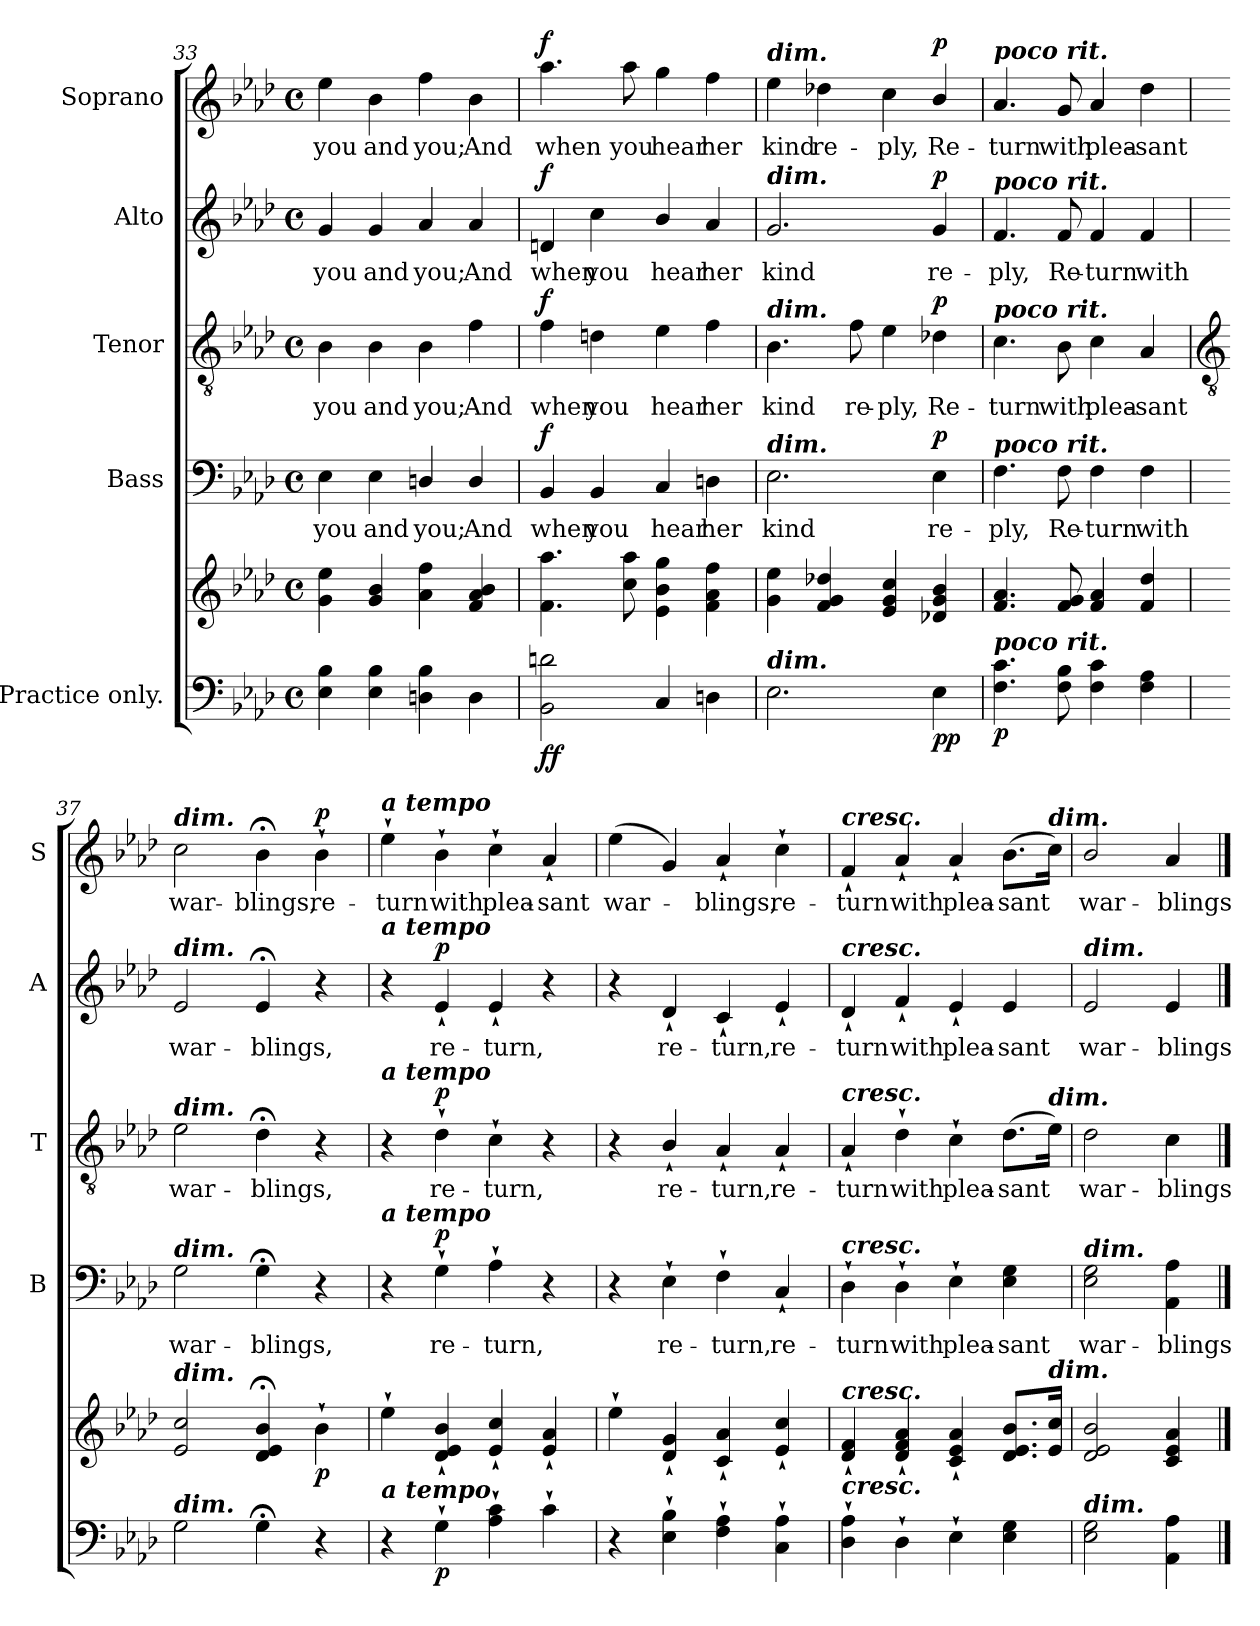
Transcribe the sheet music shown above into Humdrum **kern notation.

**kern	**kern	**dynam	**kern	**text	**dynam	**kern	**text	**dynam	**kern	**text	**dynam	**kern	**text	**dynam
*part5	*part5	*part5	*part4	*part4	*part4	*part3	*part3	*part3	*part2	*part2	*part2	*part1	*part1	*part1
*staff6	*staff5	*staff5/6	*staff4	*staff4	*staff4	*staff3	*staff3	*staff3	*staff2	*staff2	*staff2	*staff1	*staff1	*staff1
*I"Practice only.	*	*	*I"Bass	*	*	*I"Tenor	*	*	*I"Alto	*	*	*I"Soprano	*	*
*	*	*	*I'B	*	*	*I'T	*	*	*I'A	*	*	*I'S	*	*
*clefF4	*clefG2	*	*clefF4	*	*	*clefGv2	*	*	*clefG2	*	*	*clefG2	*	*
*k[b-e-a-d-]	*k[b-e-a-d-]	*	*k[b-e-a-d-]	*	*	*k[b-e-a-d-]	*	*	*k[b-e-a-d-]	*	*	*k[b-e-a-d-]	*	*
*A-:	*A-:	*	*A-:	*	*	*A-:	*	*	*A-:	*	*	*A-:	*	*
*M4/4	*M4/4	*	*M4/4	*	*	*M4/4	*	*	*M4/4	*	*	*M4/4	*	*
*met(c)	*met(c)	*	*met(c)	*	*	*met(c)	*	*	*met(c)	*	*	*met(c)	*	*
=33	=33	=33	=33	=33	=33	=33	=33	=33	=33	=33	=33	=33	=33	=33
!	!	!	!	!LO:LY:b	!	!	!LO:LY:b	!	!	!LO:LY:b	!	!	!LO:LY:b	!
4E- 4B-	4g 4ee-	.	4E-	you	.	4B-	you	.	4g	you	.	4ee-	you	.
!	!	!	!	!LO:LY:b	!	!	!LO:LY:b	!	!	!LO:LY:b	!	!	!LO:LY:b	!
4E- 4B-	4g 4b-	.	4E-	and	.	4B-	and	.	4g	and	.	4b-	and	.
!	!	!	!	!LO:LY:b	!	!	!LO:LY:b	!	!	!LO:LY:b	!	!	!LO:LY:b	!
4Dn\ 4B-\	4a- 4ff	.	4Dn/	you;	.	4B-	you;	.	4a-	you;	.	4ff	you;	.
!	!	!	!	!LO:LY:b	!	!	!LO:LY:b	!	!	!LO:LY:b	!	!	!LO:LY:b	!
4D\	4f 4a- 4b-	.	4D/	And	.	4f	And	.	4a-	And	.	4b-	And	.
=34	=34	=34	=34	=34	=34	=34	=34	=34	=34	=34	=34	=34	=34	=34
!	!	!LO:DY:b=2	!	!LO:LY:b	!	!	!LO:LY:b	!	!	!LO:LY:b	!	!	!LO:LY:b	!
!	!	!LO:DY:n=1:b	!	!	!LO:DY:b	!	!	!LO:DY:b	!	!	!LO:DY:b	!	!	!LO:DY:b
2BB- 2dn	4.f 4.aa-	f f	4BB-	when	f	4f	when	f	4dn	when	f	4.aa-	when	f
!	!	!	!	!LO:LY:b	!	!	!LO:LY:b	!	!	!LO:LY:b	!	!	!	!
.	.	.	4BB-	you	.	4dn	you	.	4cc	you	.	.	.	.
!	!	!	!	!	!	!	!	!	!	!	!	!	!LO:LY:b	!
.	8cc 8aa-	.	.	.	.	.	.	.	.	.	.	8aa-	you	.
!	!	!	!	!LO:LY:b	!	!	!LO:LY:b	!	!	!LO:LY:b	!	!	!LO:LY:b	!
4C	4e- 4b- 4gg	.	4C	hear	.	4e-	hear	.	4b-/	hear	.	4gg	hear	.
!	!	!	!	!LO:LY:b	!	!	!LO:LY:b	!	!	!LO:LY:b	!	!	!LO:LY:b	!
4Dn	4f 4a- 4ff	.	4Dn	her	.	4f	her	.	4a-	her	.	4ff	her	.
=35	=35	=35	=35	=35	=35	=35	=35	=35	=35	=35	=35	=35	=35	=35
!	!	!	!	!	!	!	!	!	!	!	!	!LO:TX:a:Bi:t=dim.	!	!
!	!	!	!	!	!	!	!	!	!LO:TX:a:Bi:t=dim.	!	!	!	!	!
!	!	!	!	!	!	!LO:TX:a:Bi:t=dim.	!	!	!	!	!	!	!	!
!	!	!	!LO:TX:a:Bi:t=dim.	!	!	!	!	!	!	!	!	!	!	!
!LO:TX:a:Bi:t=dim.	!	!	!	!	!	!	!	!	!	!	!	!	!	!
!	!	!	!	!LO:LY:b	!	!	!LO:LY:b	!	!	!LO:LY:b	!	!	!LO:LY:b	!
2.E-	4g 4ee-	.	2.E-	kind	.	4.B-	kind	.	2.g	kind	.	4ee-	kind	.
!	!	!	!	!	!	!	!	!	!	!	!	!	!LO:LY:b	!
.	4f 4g 4dd-X	.	.	.	.	.	.	.	.	.	.	4dd-X	re-	.
!	!	!	!	!	!	!	!LO:LY:b	!	!	!	!	!	!	!
.	.	.	.	.	.	8f	re-	.	.	.	.	.	.	.
!	!	!	!	!	!	!	!LO:LY:b	!	!	!	!	!	!LO:LY:b	!
.	4e-/ 4g/ 4cc/	.	.	.	.	4e-	-ply,	.	.	.	.	4cc	-ply,	.
!	!	!LO:DY:b=2	!	!LO:LY:b	!	!	!LO:LY:b	!	!	!LO:LY:b	!	!	!LO:LY:b	!
!	!	!LO:DY:n=1:b	!	!	!LO:DY:b	!	!	!LO:DY:b	!	!	!LO:DY:b	!	!	!LO:DY:b
4E-	4d-X/ 4g/ 4b-/	p p	4E-	re-	p	4d-X	Re-	p	4g	re-	p	4b-/	Re-	p
=36	=36	=36	=36	=36	=36	=36	=36	=36	=36	=36	=36	=36	=36	=36
!	!	!	!	!	!	!	!	!	!	!	!	!LO:TX:a:Bi:t=poco rit.	!	!
!	!	!	!	!	!	!	!	!	!LO:TX:a:Bi:t=poco rit.	!	!	!	!	!
!	!	!	!	!	!	!LO:TX:a:Bi:t=poco rit.	!	!	!	!	!	!	!	!
!	!	!	!LO:TX:a:Bi:t=poco rit.	!	!	!	!	!	!	!	!	!	!	!
!LO:TX:a:Bi:t=poco rit.	!	!	!	!	!	!	!	!	!	!	!	!	!	!
!	!	!LO:DY:b=2	!	!LO:LY:b	!	!	!LO:LY:b	!	!	!LO:LY:b	!	!	!LO:LY:b	!
4.F 4.c	4.f 4.a-	p	4.F	-ply,	.	4.c	-turn	.	4.f	-ply,	.	4.a-	-turn	.
!	!	!	!	!LO:LY:b	!	!	!LO:LY:b	!	!	!LO:LY:b	!	!	!LO:LY:b	!
8F 8B-	8f 8g	.	8F	Re-	.	8B-	with	.	8f	Re-	.	8g	with	.
!	!	!	!	!LO:LY:b	!	!	!LO:LY:b	!	!	!LO:LY:b	!	!	!LO:LY:b	!
4F 4c	4f 4a-	.	4F	-turn	.	4c	plea-	.	4f	-turn	.	4a-	plea-	.
!	!	!	!	!LO:LY:b	!	!	!LO:LY:b	!	!	!LO:LY:b	!	!	!LO:LY:b	!
4F 4A-	4f 4dd-	.	4F	with	.	4A-	-sant	.	4f	with	.	4dd-	-sant	.
!!LO:LB:g=z
=37	=37	=37	=37	=37	=37	=37	=37	=37	=37	=37	=37	=37	=37	=37
*	*	*	*	*	*	*clefGv2	*	*	*	*	*	*	*	*
!	!	!	!	!	!	!	!	!	!	!	!	!LO:TX:a:Bi:t=dim.	!	!
!	!	!	!	!	!	!	!	!	!LO:TX:a:Bi:t=dim.	!	!	!	!	!
!	!	!	!	!	!	!LO:TX:a:Bi:t=dim.	!	!	!	!	!	!	!	!
!	!	!	!LO:TX:a:Bi:t=dim.	!	!	!	!	!	!	!	!	!	!	!
!	!LO:TX:a:Bi:t=dim.	!	!	!	!	!	!	!	!	!	!	!	!	!
!LO:TX:a:Bi:t=dim.	!	!	!	!	!	!	!	!	!	!	!	!	!	!
!	!	!	!	!LO:LY:b	!	!	!LO:LY:b	!	!	!LO:LY:b	!	!	!LO:LY:b	!
2G	2e- 2cc	.	2G	war-	.	2e-	war-	.	2e-	war-	.	2cc	war-	.
!	!	!	!	!LO:LY:b	!	!	!LO:LY:b	!	!	!LO:LY:b	!	!	!LO:LY:b	!
4G;<	4d-;< 4e-;< 4b-;<	.	4G;<	-blings,	.	4d-;<	-blings,	.	4e-;<	-blings,	.	4b-;<	-blings,	.
!	!	!LO:DY:b	!	!	!	!	!	!	!	!	!	!	!LO:LY:b	!LO:DY:b
4r	4b-`	p	4r	.	.	4r	.	.	4r	.	.	4b-`	re-	p
=38	=38	=38	=38	=38	=38	=38	=38	=38	=38	=38	=38	=38	=38	=38
!	!	!	!	!	!	!	!	!	!	!	!	!LO:TX:a:Bi:t=a tempo	!	!
!	!	!	!	!	!	!	!	!	!LO:TX:a:Bi:t=a tempo	!	!	!	!	!
!	!	!	!	!	!	!LO:TX:a:Bi:t=a tempo	!	!	!	!	!	!	!	!
!	!	!	!LO:TX:a:Bi:t=a tempo	!	!	!	!	!	!	!	!	!	!	!
!LO:TX:a:Bi:t=a tempo	!	!	!	!	!	!	!	!	!	!	!	!	!	!
!	!	!	!	!	!	!	!	!	!	!	!	!	!LO:LY:b	!
4r	4ee-`	.	4r	.	.	4r	.	.	4r	.	.	4ee-`	-turn	.
!	!	!LO:DY:b=2	!	!LO:LY:b	!LO:DY:b	!	!LO:LY:b	!LO:DY:b	!	!LO:LY:b	!LO:DY:b	!	!LO:LY:b	!
4G`	4d-` 4e-` 4b-`	p	4G`	re-	p	4d-`	re-	p	4e-`	re-	p	4b-`	with	.
!	!	!	!	!LO:LY:b	!	!	!LO:LY:b	!	!	!LO:LY:b	!	!	!LO:LY:b	!
4A-` 4c`	4e-` 4cc`	.	4A-`	-turn,	.	4c`	-turn,	.	4e-`	-turn,	.	4cc`	plea-	.
!	!	!	!	!	!	!	!	!	!	!	!	!	!LO:LY:b	!
4c`	4e-` 4a-`	.	4r	.	.	4r	.	.	4r	.	.	4a-`	-sant	.
=39	=39	=39	=39	=39	=39	=39	=39	=39	=39	=39	=39	=39	=39	=39
!	!	!	!	!	!	!	!	!	!	!	!	!	!LO:LY:b	!
4r	4ee-`	.	4r	.	.	4r	.	.	4r	.	.	(<4ee-	war-	.
!	!	!	!	!LO:LY:b	!	!	!LO:LY:b	!	!	!LO:LY:b	!	!	!	!
4E-` 4B-`	4d-` 4g`	.	4E-`	re-	.	4B-`/	re-	.	4d-`	re-	.	4g)	.	.
!	!	!	!	!LO:LY:b	!	!	!LO:LY:b	!	!	!LO:LY:b	!	!	!LO:LY:b	!
4F` 4A-`	4c` 4a-`	.	4F`	-turn,	.	4A-`	-turn,	.	4c`	-turn,	.	4a-`	blings,	.
!	!	!	!	!LO:LY:b	!	!	!LO:LY:b	!	!	!LO:LY:b	!	!	!LO:LY:b	!
4C` 4A-`	4e-` 4cc`	.	4C`	re-	.	4A-`	re-	.	4e-`	re-	.	4cc`	re-	.
=40	=40	=40	=40	=40	=40	=40	=40	=40	=40	=40	=40	=40	=40	=40
!	!	!	!	!	!	!	!	!	!	!	!	!LO:TX:a:Bi:t=cresc.	!	!
!	!	!	!	!	!	!	!	!	!LO:TX:a:Bi:t=cresc.	!	!	!	!	!
!	!	!	!	!	!	!LO:TX:a:Bi:t=cresc.	!	!	!	!	!	!	!	!
!	!	!	!LO:TX:a:Bi:t=cresc.	!	!	!	!	!	!	!	!	!	!	!
!	!LO:TX:a:Bi:t=cresc.	!	!	!	!	!	!	!	!	!	!	!	!	!
!LO:TX:a:Bi:t=cresc.	!	!	!	!	!	!	!	!	!	!	!	!	!	!
!	!	!	!	!LO:LY:b	!	!	!LO:LY:b	!	!	!LO:LY:b	!	!	!LO:LY:b	!
4D-` 4A-`	4d-` 4f`	.	4D-`	-turn	.	4A-`	-turn	.	4d-`	-turn	.	4f`	-turn	.
!	!	!	!	!LO:LY:b	!	!	!LO:LY:b	!	!	!LO:LY:b	!	!	!LO:LY:b	!
4D-`	4d-` 4f` 4a-`	.	4D-`	with	.	4d-`	with	.	4f`	with	.	4a-`	with	.
!	!	!	!	!LO:LY:b	!	!	!LO:LY:b	!	!	!LO:LY:b	!	!	!LO:LY:b	!
4E-`	4c` 4e-` 4a-`	.	4E-`	plea-	.	4c`	plea-	.	4e-`	plea-	.	4a-`	plea-	.
!	!	!	!	!LO:LY:b	!	!	!LO:LY:b	!	!	!LO:LY:b	!	!	!LO:LY:b	!
4E- 4G	8.d- 8.e- 8.b-L	.	4E- 4G	-sant	.	(>8.d-L	-sant	.	4e-	-sant	.	(>8.b-L	-sant	.
!	!	!	!	!	!	!	!	!	!	!	!	!LO:TX:a:Bi:t=dim.	!	!
!	!	!	!	!	!	!LO:TX:a:Bi:t=dim.	!	!	!	!	!	!	!	!
!	!LO:TX:a:Bi:t=dim.	!	!	!	!	!	!	!	!	!	!	!	!	!
.	16e- 16ccJ	.	.	.	.	16e-J)	.	.	.	.	.	16ccJ)	.	.
=41	=41	=41	=41	=41	=41	=41	=41	=41	=41	=41	=41	=41	=41	=41
!	!	!	!	!	!	!	!	!	!LO:TX:a:Bi:t=dim.	!	!	!	!	!
!	!	!	!LO:TX:a:Bi:t=dim.	!	!	!	!	!	!	!	!	!	!	!
!LO:TX:a:Bi:t=dim.	!	!	!	!	!	!	!	!	!	!	!	!	!	!
!	!	!	!	!LO:LY:b	!	!	!LO:LY:b	!	!	!LO:LY:b	!	!	!LO:LY:b	!
2E- 2G	2d-/ 2e-/ 2b-/	.	2E- 2G	war-	.	2d-	war-	.	2e-	war-	.	2b-/	war-	.
!	!	!	!	!LO:LY:b	!	!	!LO:LY:b	!	!	!LO:LY:b	!	!	!LO:LY:b	!
4AA- 4A-	4c 4e- 4a-	.	4AA- 4A-	-blings	.	4c	-blings	.	4e-	-blings	.	4a-	-blings	.
==	==	==	==	==	==	==	==	==	==	==	==	==	==	==
*-	*-	*-	*-	*-	*-	*-	*-	*-	*-	*-	*-	*-	*-	*-
